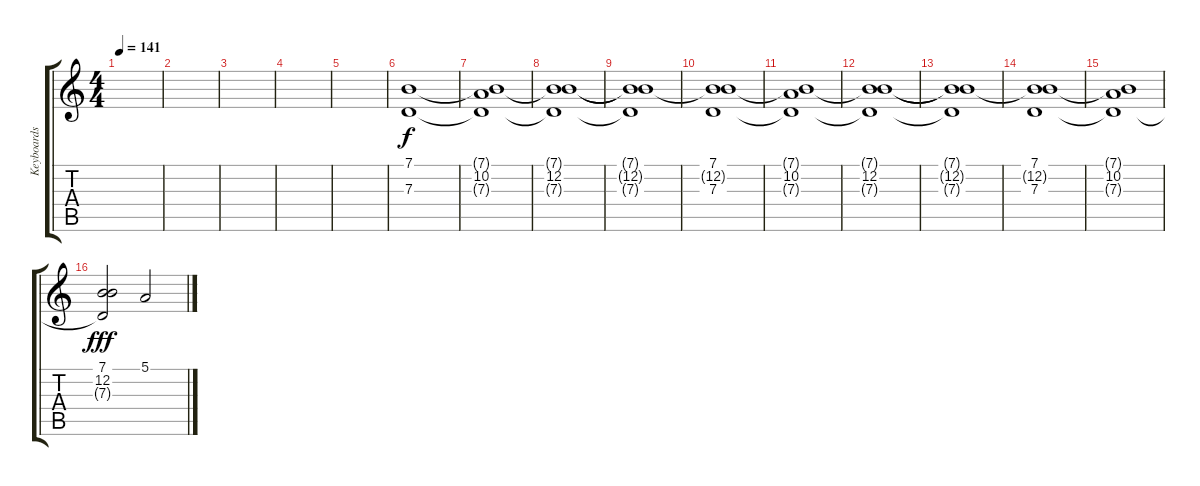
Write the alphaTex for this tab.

\track ("Keyboards u. Bläser" "Keyboards ") {instrument drawbarorgan}
\staff {score tabs}
\tuning (E4 B3 G3 D3 A2 E2) {hide}
\ts (4 4)
\tempo 141
\clef g2
\ks c
|
|
|
|
|
(7.1 7.3).1 |
(7.1{t} 10.2 7.3{t}).1 |
(7.1{t} 12.2 7.3{t}).1 |
(7.1{t} 12.2{t} 7.3{t}).1 |
(7.1 12.2{t} 7.3).1 |
(7.1{t} 10.2 7.3{t}).1 |
(7.1{t} 12.2 7.3{t}).1 |
(7.1{t} 12.2{t} 7.3{t}).1 |
(7.1 12.2{t} 7.3).1 |
(7.1{t} 10.2 7.3{t}).1 |
(7.1 12.2 7.3{t}).2{dy fff volume 9} 5.1.2
